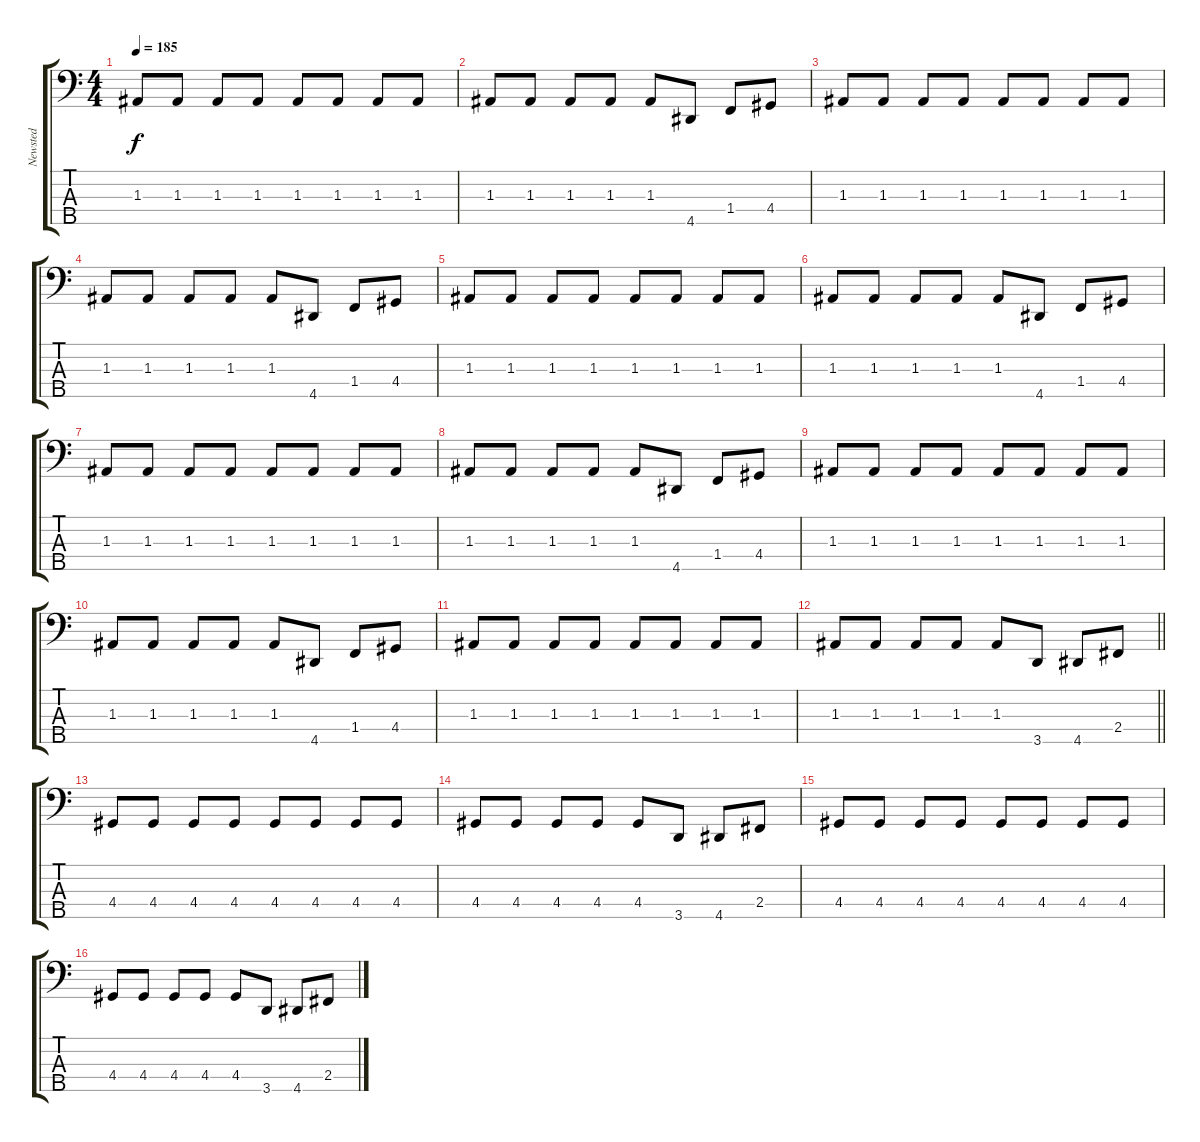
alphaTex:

\track ("Newsted" "Newsted") {instrument fretlessbass}
\staff {score tabs}
\tuning (G2 D2 A1 E1 B0) {hide}
\ts (4 4)
\tempo 185
\clef f4
\ks c
1.3.8{dy f} 1.3.8 1.3.8 1.3.8 1.3.8 1.3.8 1.3.8 1.3.8 |
1.3.8 1.3.8 1.3.8 1.3.8 1.3.8 4.5.8 1.4.8 4.4.8 |
1.3.8 1.3.8 1.3.8 1.3.8 1.3.8 1.3.8 1.3.8 1.3.8 |
1.3.8 1.3.8 1.3.8 1.3.8 1.3.8 4.5.8 1.4.8 4.4.8 |
1.3.8 1.3.8 1.3.8 1.3.8 1.3.8 1.3.8 1.3.8 1.3.8 |
1.3.8 1.3.8 1.3.8 1.3.8 1.3.8 4.5.8 1.4.8 4.4.8 |
1.3.8 1.3.8 1.3.8 1.3.8 1.3.8 1.3.8 1.3.8 1.3.8 |
1.3.8 1.3.8 1.3.8 1.3.8 1.3.8 4.5.8 1.4.8 4.4.8 |
1.3.8 1.3.8 1.3.8 1.3.8 1.3.8 1.3.8 1.3.8 1.3.8 |
1.3.8 1.3.8 1.3.8 1.3.8 1.3.8 4.5.8 1.4.8 4.4.8 |
1.3.8 1.3.8 1.3.8 1.3.8 1.3.8 1.3.8 1.3.8 1.3.8 |
\barLineRight lightlight
1.3.8 1.3.8 1.3.8 1.3.8 1.3.8 3.5.8 4.5.8 2.4.8 |
\section ("" "")
4.4.8 4.4.8 4.4.8 4.4.8 4.4.8 4.4.8 4.4.8 4.4.8 |
4.4.8 4.4.8 4.4.8 4.4.8 4.4.8 3.5.8 4.5.8 2.4.8 |
4.4.8 4.4.8 4.4.8 4.4.8 4.4.8 4.4.8 4.4.8 4.4.8 |
4.4.8 4.4.8 4.4.8 4.4.8 4.4.8 3.5.8 4.5.8 2.4.8
